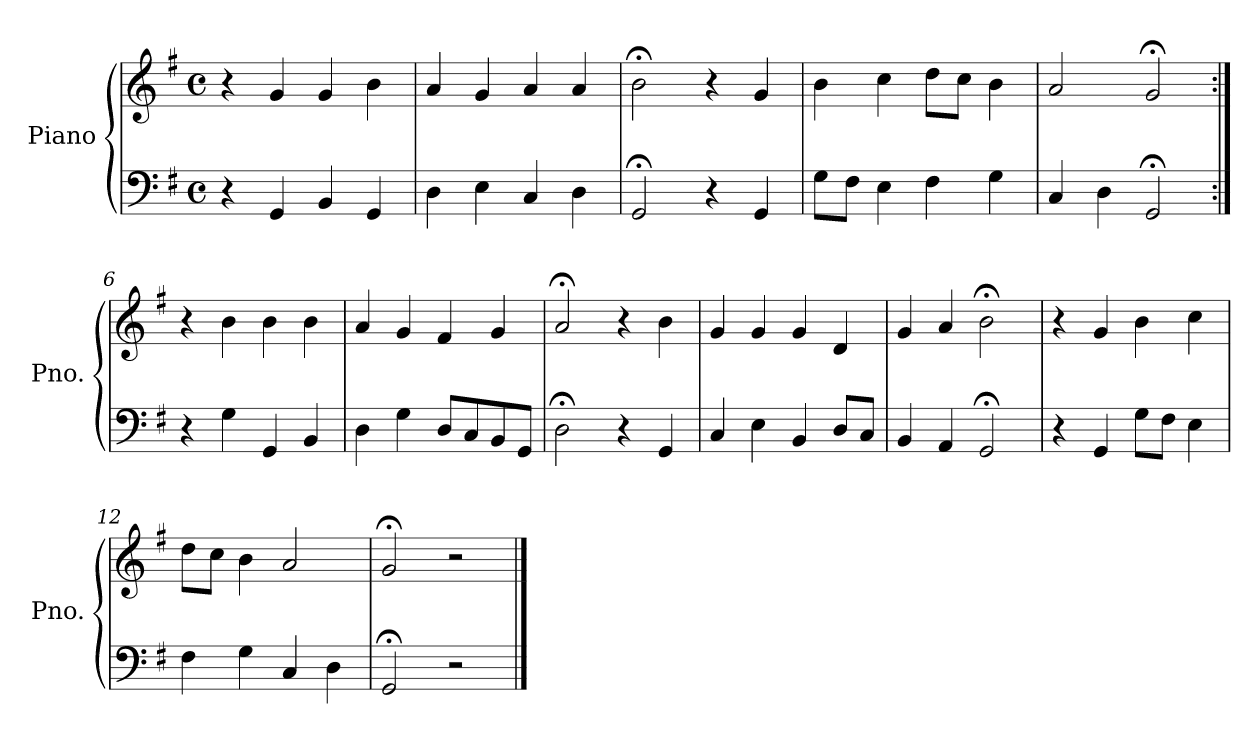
**kern	**kern
*part1	*part1
*staff2	*staff1
*I"Piano	*
*I'Pno.	*
*clefF4	*clefG2
*k[f#]	*k[f#]
*M4/4	*M4/4
*met(c)	*met(c)
=1	=1
4r	4r
4GG/	4g/
4BB/	4g/
4GG/	4b\
=2	=2
4D\	4a/
4E\	4g/
4C/	4a/
4D\	4a/
=3	=3
2GG;</	2b;<\
4r	4r
4GG/	4g/
=4	=4
8G\L	4b\
8F#\J	.
4E\	4cc\
4F#\	8dd\L
.	8cc\J
4G\	4b\
=5	=5
4C/	2a/
4D\	.
2GG;</	2g;</
=6:|!	=6:|!
4r	4r
4G\	4b\
4GG/	4b\
4BB/	4b\
=7	=7
4D\	4a/
4G\	4g/
8D/L	4f#/
8C/	.
8BB/	4g/
8GG/J	.
!!LO:LB:g=z
=8	=8
2D;<\	2a;</
4r	4r
4GG/	4b\
=9	=9
4C/	4g/
4E\	4g/
4BB/	4g/
8D/L	4d/
8C/J	.
=10	=10
4BB/	4g/
4AA/	4a/
2GG;</	2b;<\
=11	=11
4r	4r
4GG/	4g/
8G\L	4b\
8F#\J	.
4E\	4cc\
=12	=12
4F#\	8dd\L
.	8cc\J
4G\	4b\
4C/	2a/
4D\	.
=13	=13
2GG;</	2g;</
2r	2r
==	==
*-	*-
